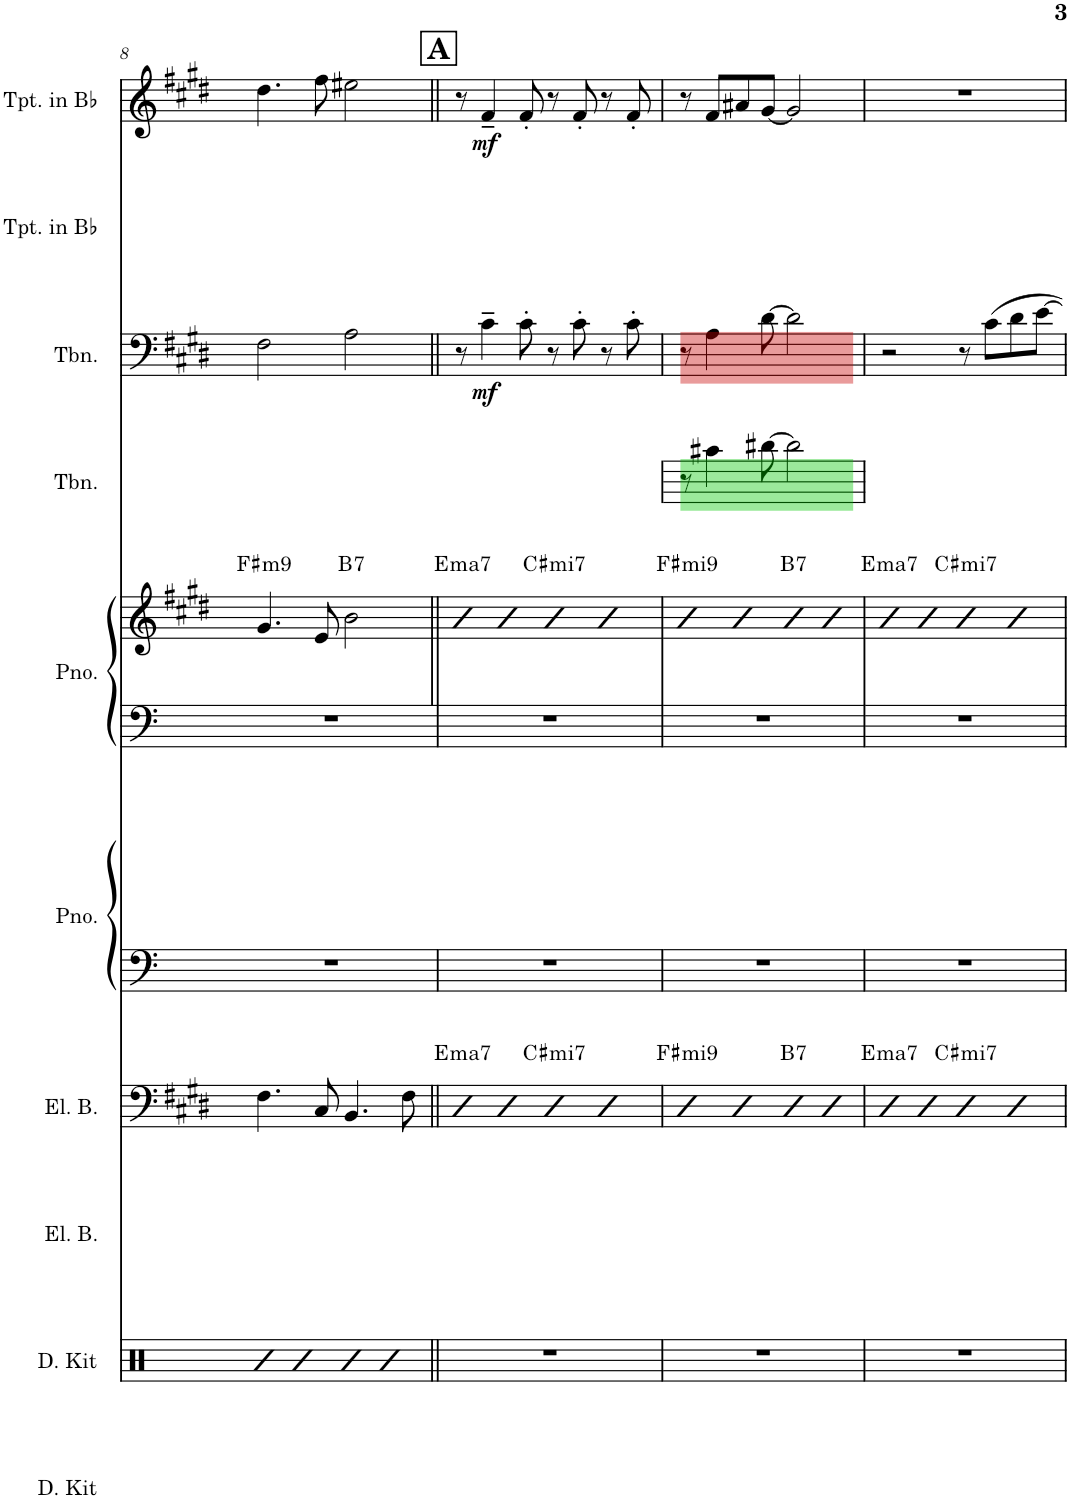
**kern	**kern	**kern	**kern	**harte	**kern	**kern	**kern	**kern	**harte	**kern	**kern	**dynam	**kern	**kern	**dynam
*part10	*part9	*part8	*part7	*part7	*part6	*part6	*part5	*part5	*part5	*part4	*part3	*part3	*part2	*part1	*part1
*staff12	*staff11	*staff10	*staff9	*	*staff8	*staff7	*staff6	*staff5	*	*staff4	*staff3	*staff3	*staff2	*staff1	*staff1
*I"Drum Kit	*I"Drum Kit	*I"5-str. Electric Bass	*I"5-str. Electric Bass	*	*I"Piano	*	*I"Piano	*	*	*I"Trombone	*I"Trombone	*	*I"Trumpet in Bb	*I"Trumpet in Bb	*
*I'D. Kit	*I'D. Kit	*I'El. B.	*I'El. B.	*	*I'Pno.	*	*I'Pno.	*	*	*I'Tbn.	*I'Tbn.	*	*I'Tpt. in Bb	*I'Tpt. in Bb	*
!!LO:PB:g=z
*clefX	*clefX	*clefF4	*clefF4	*	*clefF4	*clefG2	*clefF4	*clefG2	*	*clefF4	*clefF4	*	*clefG2	*clefG2	*
*	*	*Trd7c12	*Trd7c12	*	*	*	*	*	*	*	*	*	*Trd1c2	*Trd1c2	*
*k[]	*k[]	*k[]	*k[f#c#g#d#]	*	*	*k[f#c#g#d#]	*	*k[f#c#g#d#]	*	*k[]	*k[f#c#g#d#]	*	*k[f#c#g#d#a#e#]	*k[f#c#g#d#]	*
*	*M4/4	*	*M4/4	*	*	*M4/4	*	*M4/4	*	*	*M4/4	*	*M4/4	*M4/4	*
=8	=8	=8	=8	=8	=8	=8	=8	=8	=8	=8	=8	=8	=8	=8	=8
!	!	!	!	!	!	!	!	!	!LO:H:kt=m9	!	!	!	!	!	!
1r	4R	1r	4.F#\	.	1r	1r	1r	4.g#/	F#:min9	1r	2F#\	.	1r	4.dd#\	.
.	4R	.	.	.	.	.	.	.	.	.	.	.	.	.	.
.	.	.	8C#/	.	.	.	.	8e/	.	.	.	.	.	8ff#\	.
!	!	!	!	!	!	!	!	!	!LO:H:kt=7	!	!	!	!	!	!
.	4R	.	4.BB/	.	.	.	.	2b\	B:7	.	2A\	.	.	2ee#X\	.
.	4R	.	.	.	.	.	.	.	.	.	.	.	.	.	.
.	.	.	8F#\	.	.	.	.	.	.	.	.	.	.	.	.
!!LO:REH:place=s1:a:B:cj:fs=14:t=A
=9||	=9||	=9||	=9||	=9||	=9||	=9||	=9||	=9||	=9||	=9||	=9||	=9||	=9||	=9||	=9||
!	!	!	!	!LO:H:kt=ma7	!	!	!	!	!LO:H:kt=ma7	!	!	!	!	!	!
1r	1r	1r	4bb	E:maj7	1r	1r	1r	4b	E:maj7	1r	8r	.	1r	8r	.
!	!	!	!	!	!	!	!	!	!	!	!	!LO:DY:b	!	!	!LO:DY:b
.	.	.	.	.	.	.	.	.	.	.	4c#~\	mf	.	4f#~/	mf
.	.	.	4bb	.	.	.	.	4b	.	.	.	.	.	.	.
.	.	.	.	.	.	.	.	.	.	.	8c#'\	.	.	8f#'/	.
!	!	!	!	!LO:H:kt=mi7	!	!	!	!	!LO:H:kt=mi7	!	!	!	!	!	!
.	.	.	4bb	C#:min7	.	.	.	4b	C#:min7	.	8r	.	.	8r	.
.	.	.	.	.	.	.	.	.	.	.	8c#'\	.	.	8f#'/	.
.	.	.	4bb	.	.	.	.	4b	.	.	8r	.	.	8r	.
.	.	.	.	.	.	.	.	.	.	.	8c#'\	.	.	8f#'/	.
=10	=10	=10	=10	=10	=10	=10	=10	=10	=10	=10	=10	=10	=10	=10	=10
!	!	!	!	!LO:H:kt=mi9	!	!	!	!	!LO:H:kt=mi9	!	!	!	!	!	!
1r	1r	1r	4bb	F#:min9	1r	1r	1r	4b	F#:min9	8r	8r	.	1r	8r	.
.	.	.	.	.	.	.	.	.	.	4c#X\	4A\	.	.	8f#/L	.
.	.	.	4bb	.	.	.	.	4b	.	.	.	.	.	8a#X/	.
.	.	.	.	.	.	.	.	.	.	[8d#X\	[8d#\	.	.	[8g#/J	.
!	!	!	!	!LO:H:kt=7	!	!	!	!	!LO:H:kt=7	!	!	!	!	!	!
.	.	.	4bb	B:7	.	.	.	4b	B:7	2d#\]	2d#\]	.	.	2g#/]	.
.	.	.	4bb	.	.	.	.	4b	.	.	.	.	.	.	.
=11	=11	=11	=11	=11	=11	=11	=11	=11	=11	=11	=11	=11	=11	=11	=11
!	!	!	!	!LO:H:kt=ma7	!	!	!	!	!LO:H:kt=ma7	!	!	!	!	!	!
1r	1r	1r	4bb	E:maj7	1r	1r	1r	4b	E:maj7	1r	2r	.	1r	1r	.
.	.	.	4bb	.	.	.	.	4b	.	.	.	.	.	.	.
!	!	!	!	!LO:H:kt=mi7	!	!	!	!	!LO:H:kt=mi7	!	!	!	!	!	!
.	.	.	4bb	C#:min7	.	.	.	4b	C#:min7	.	8r	.	.	.	.
.	.	.	.	.	.	.	.	.	.	.	8c#\L	.	.	.	.
.	.	.	4bb	.	.	.	.	4b	.	.	8d#\	.	.	.	.
.	.	.	.	.	.	.	.	.	.	.	[8e\J	.	.	.	.
=	=	=	=	=	=	=	=	=	=	=	=	=	=	=	=
*-	*-	*-	*-	*-	*-	*-	*-	*-	*-	*-	*-	*-	*-	*-	*-
